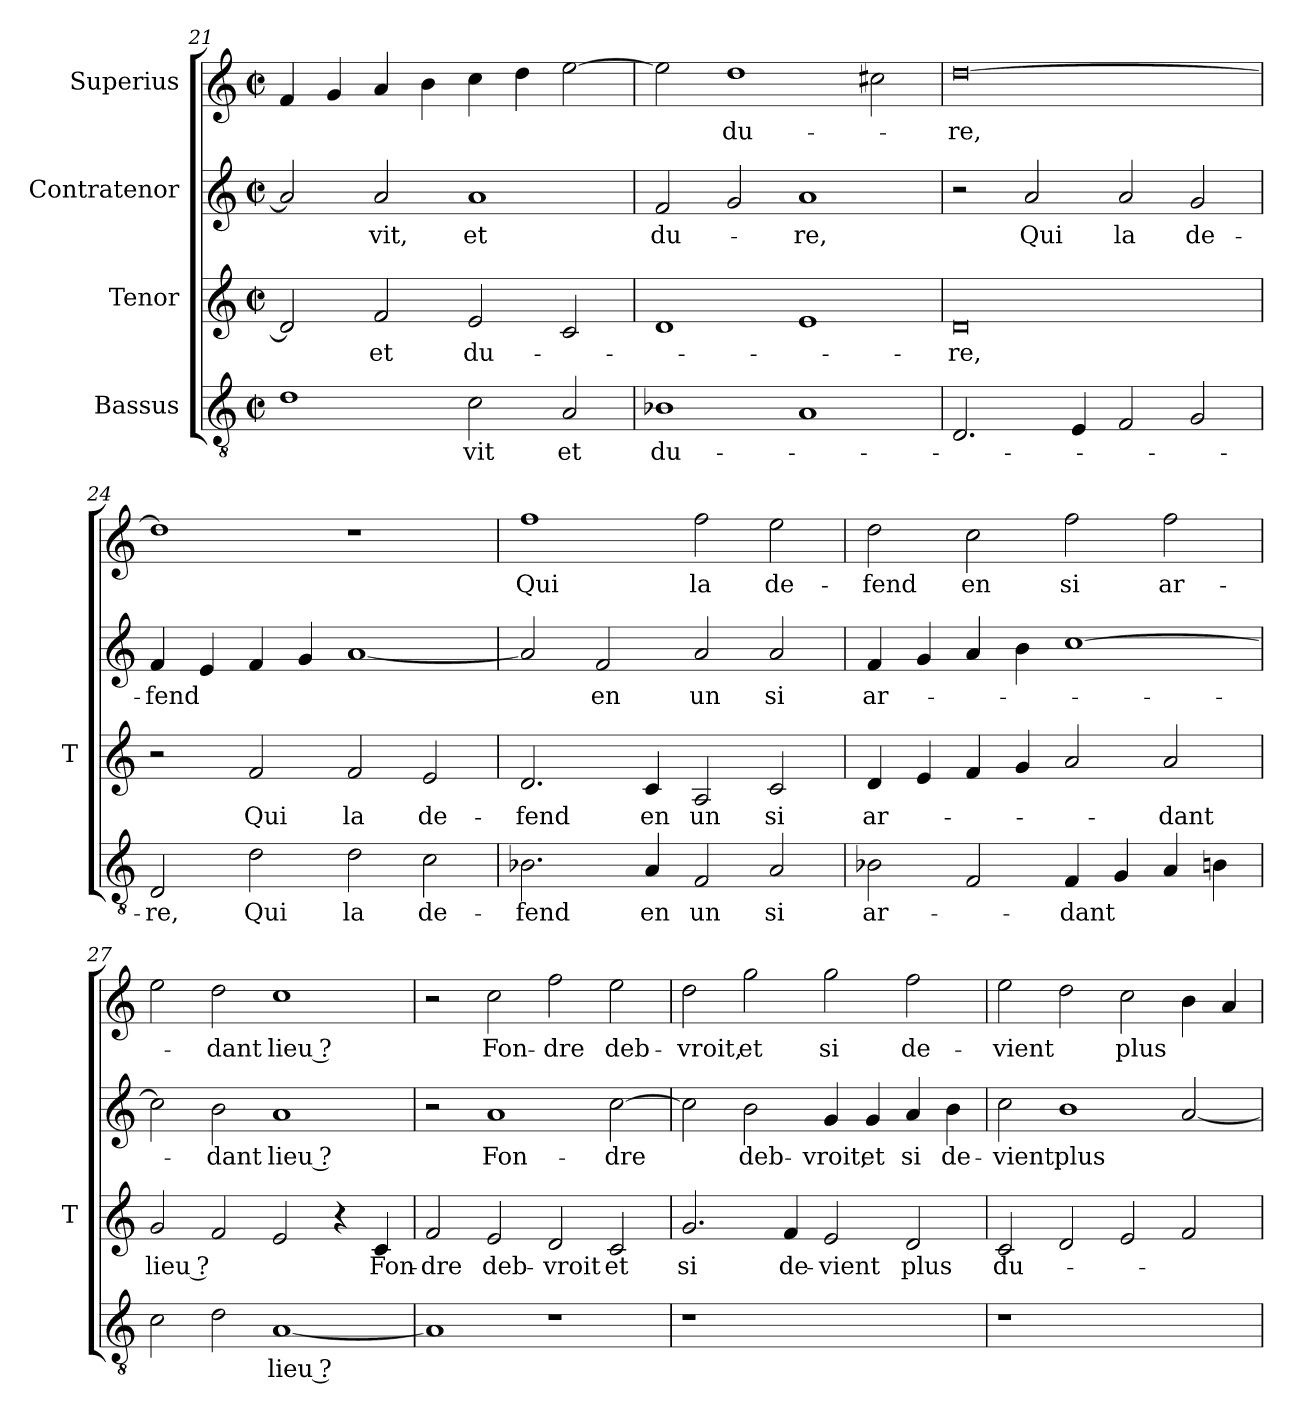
**kern	**text	**kern	**text	**kern	**text	**kern	**text
*part4	*part4	*part3	*part3	*part2	*part2	*part1	*part1
*staff4	*staff4	*staff3	*staff3	*staff2	*staff2	*staff1	*staff1
*I"Bassus	*	*I"Tenor	*	*I"Contratenor	*	*I"Superius	*
*	*	*I'T	*	*	*	*	*
*clefGv2	*	*clefG2	*	*clefG2	*	*clefG2	*
*k[]	*	*k[]	*	*k[]	*	*k[]	*
*C:	*	*C:	*	*C:	*	*C:	*
*M2/2	*	*M2/2	*	*M2/2	*	*M2/2	*
*met(c|)	*	*met(c|)	*	*met(c|)	*	*met(c|)	*
=21	=21	=21	=21	=21	=21	=21	=21
1d	.	2d]	.	2a]	.	4f	.
.	.	.	.	.	.	4g	.
.	.	2f	-et	2a	-vit,	4a	.
.	.	.	.	.	.	4b	.
2c	-vit	2e	du-	1a	-et	4cc	.
.	.	.	.	.	.	4dd	.
2A	-et	2c	.	.	.	[2ee	.
!!LO:PB:g=z
=22	=22	=22	=22	=22	=22	=22	=22
1B-X	du-	1d	.	2f	du-	2ee]	.
.	.	.	.	2g	.	1dd	du-
1A	.	1e	.	1a	-re,	.	.
.	.	.	.	.	.	2cc#X	.
=23	=23	=23	=23	=23	=23	=23	=23
2.D	.	0d	-re,	2r	.	[0dd	-re,
.	.	.	.	2a	-Qui	.	.
4E	.	.	.	.	.	.	.
2F	.	.	.	2a	-la	.	.
2G	.	.	.	2g	de-	.	.
=24	=24	=24	=24	=24	=24	=24	=24
2D	-re,	2r	.	4f	-fend	1dd]	.
.	.	.	.	4e	.	.	.
2d	-Qui	2f	-Qui	4f	.	.	.
.	.	.	.	4g	.	.	.
2d	-la	2f	-la	[1a	.	1r	.
2c	de-	2e	de-	.	.	.	.
=25	=25	=25	=25	=25	=25	=25	=25
2.B-X	-fend	2.d	-fend	2a]	.	1ff	-Qui
.	.	.	.	2f	-en	.	.
4A	-en	4c	-en	.	.	.	.
2F	-un	2A	-un	2a	-un	2ff	-la
2A	-si	2c	-si	2a	-si	2ee	de-
!!LO:PB:g=z
=26	=26	=26	=26	=26	=26	=26	=26
2B-X	ar-	4d	ar-	4f	ar-	2dd	-fend
.	.	4e	.	4g	.	.	.
2F	.	4f	.	4a	.	2cc	-en
.	.	4g	.	4b	.	.	.
4F	-dant	2a	.	[1cc	.	2ff	-si
4G	.	.	.	.	.	.	.
4A	.	2a	-dant	.	.	2ff	ar-
4B	.	.	.	.	.	.	.
=27	=27	=27	=27	=27	=27	=27	=27
2c	.	2g	-lieu ?	2cc]	.	2ee	.
2d	.	2f	.	2b	-dant	2dd	-dant
[1A	-lieu ?	2e	.	1a	-lieu ?	1cc	-lieu ?
.	.	4r	.	.	.	.	.
.	.	4c	Fon-	.	.	.	.
=28	=28	=28	=28	=28	=28	=28	=28
1A]	.	2f	-dre	2r	.	2r	.
.	.	2e	deb-	1a	Fon-	2cc	Fon-
1r	.	2d	-vroit	.	.	2ff	-dre
.	.	2c	-et	[2cc	-dre	2ee	deb-
=29	=29	=29	=29	=29	=29	=29	=29
1r	.	2.g	-si	2cc]	.	2dd	-vroit,
.	.	.	.	2b	deb-	2gg	-et
.	.	4f	de-	.	.	.	.
1ryy	.	2e	-vient	4g	-vroit,	2gg	-si
.	.	.	.	4g	-et	.	.
.	.	2d	-plus	4a	-si	2ff	de-
.	.	.	.	4b	de-	.	.
!!LO:PB:g=z
=30	=30	=30	=30	=30	=30	=30	=30
1r	.	2c	du-	2cc	-vient	2ee	-vient
.	.	2d	.	1b	-plus	2dd	.
1ryy	.	2e	.	.	.	2cc	-plus
.	.	2f	.	[2a	.	4b	.
.	.	.	.	.	.	4a	.
=	=	=	=	=	=	=	=
*-	*-	*-	*-	*-	*-	*-	*-
